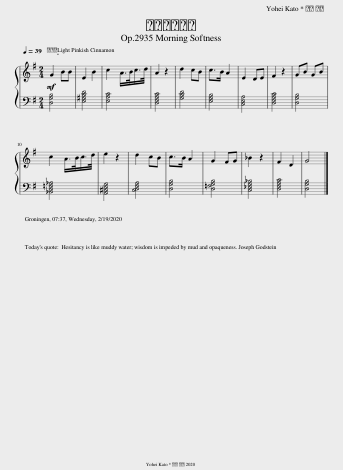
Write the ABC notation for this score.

X:1
%%score { 1 | 2 }
L:1/8
Q:1/4=39
M:2/4
I:linebreak $
K:G
V:1 treble
V:2 bass
V:1
!mf! G2 BB | E2 B2 | c2 A/>B/c/>d/ | A2 z2 | d2 cB | %5
 c>B A2 | E2 DE | F2 z2 | GB GB |$ c2 A/>B/c/>d/ | %10
 e2 z2 | d2 cB | c>B A2 | G2 FG | _B2 z2 | %15
 F2 D2 | G4 |] %17
V:2
 [D,G,B,]4 | [E,^G,B,D]4 | [E,A,C]4 | [D,F,A,C]4 | [G,B,D]4 | %5
 [E,G,B,]4 | [C,E,A,]4 | [D,F,A,C]4 | [D,G,B,]4 |$ [_B,,D,=F,_A,]4 | %10
 [A,,^C,E,G,]4 | [C,D,F,A,]4 | [D,G,B,]4 | [D,=F,G,B,]4 | [C,_E,G,_B,]4 | %15
 [D,F,A,C]4 | [D,G,B,]4 |] %17
